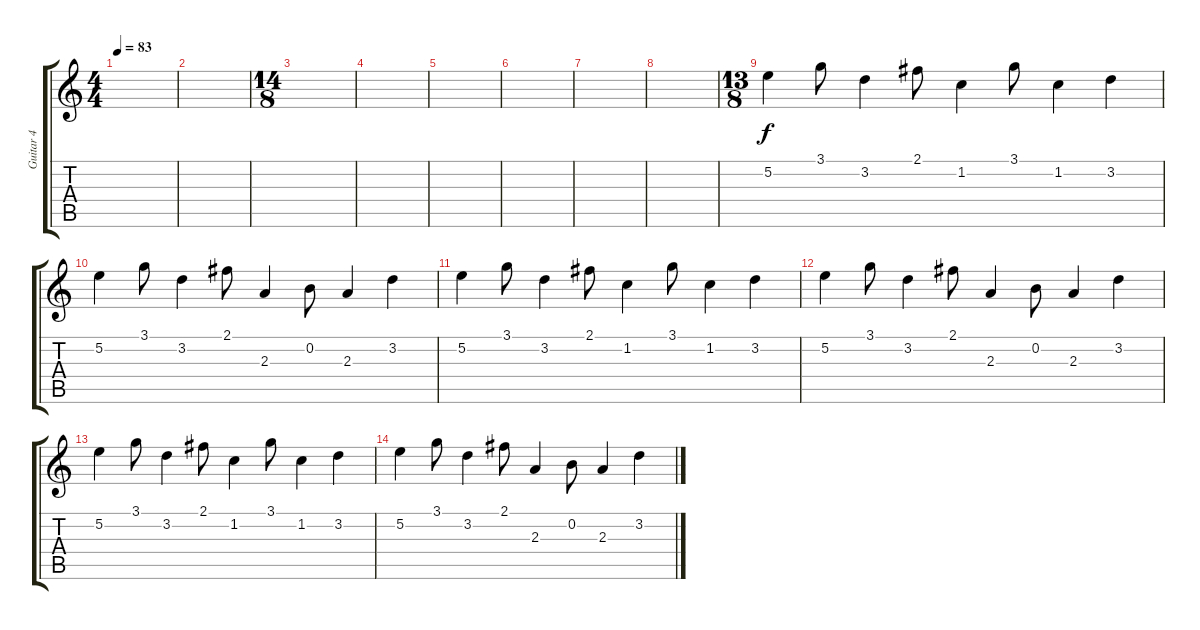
\track ("Guitar 4" "Guitar 4") {instrument acousticguitarsteel}
\staff {score tabs}
\tuning (E4 B3 G3 D3 A2 E2) {hide}
\ts (4 4)
\tempo 83
\clef g2
\ks c
|
|
\ts (14 8)
|
|
|
|
|
|
\ts (13 8)
5.2.4 3.1.8 3.2.4 2.1.8 1.2.4 3.1.8 1.2.4 3.2.4 |
5.2.4 3.1.8 3.2.4 2.1.8 2.3.4 0.2.8 2.3.4 3.2.4 |
5.2.4 3.1.8 3.2.4 2.1.8 1.2.4 3.1.8 1.2.4 3.2.4 |
5.2.4 3.1.8 3.2.4 2.1.8 2.3.4 0.2.8 2.3.4 3.2.4 |
5.2.4 3.1.8 3.2.4 2.1.8 1.2.4 3.1.8 1.2.4 3.2.4 |
5.2.4 3.1.8 3.2.4 2.1.8 2.3.4 0.2.8 2.3.4 3.2.4
